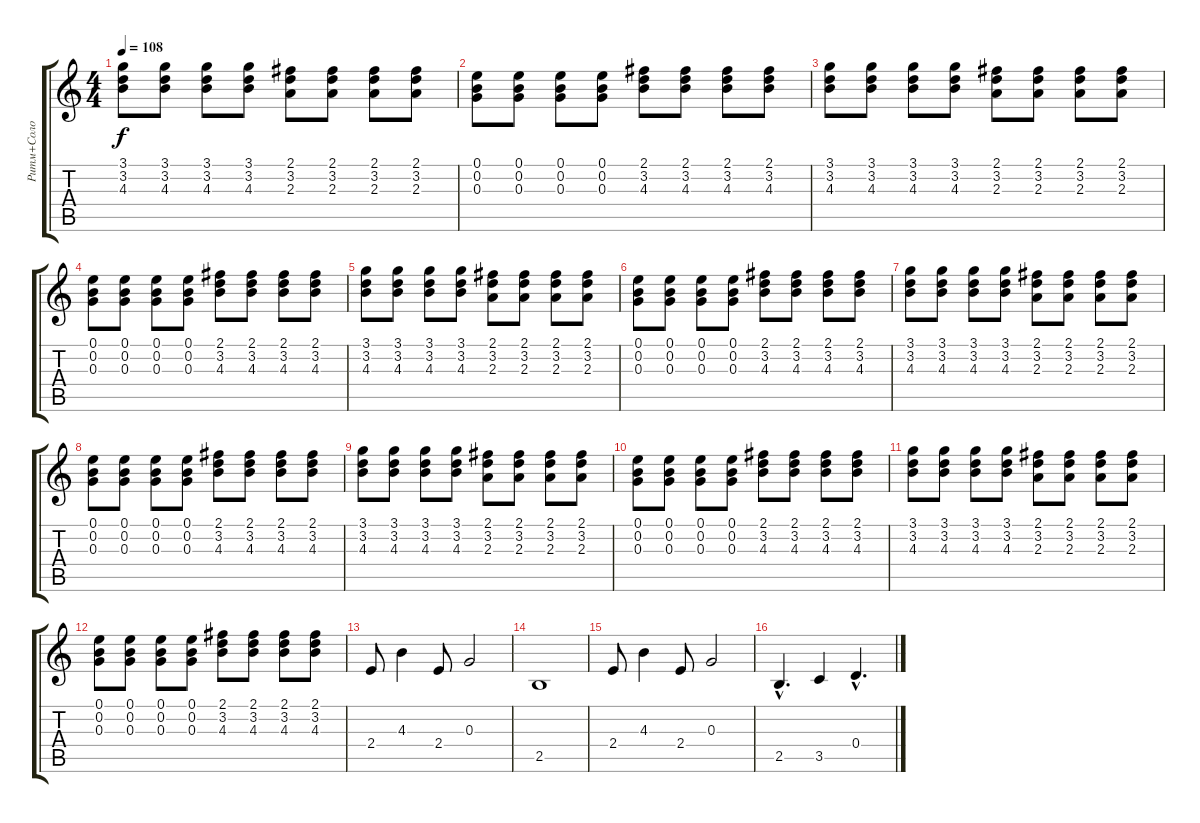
\track ("Ритм+Соло" "Ритм+Соло") {instrument acousticguitarsteel}
\staff {score tabs}
\tuning (E4 B3 G3 D3 A2 E2) {hide}
\ts (4 4)
\tempo 108
\clef g2
\ks c
(3.1 3.2 4.3).8{dy f} (3.1 3.2 4.3).8 (3.1 3.2 4.3).8 (3.1 3.2 4.3).8 (2.1 3.2 2.3).8 (2.1 3.2 2.3).8 (2.1 3.2 2.3).8 (2.1 3.2 2.3).8 |
(0.1 0.2 0.3).8 (0.1 0.2 0.3).8 (0.1 0.2 0.3).8 (0.1 0.2 0.3).8 (2.1 3.2 4.3).8 (2.1 3.2 4.3).8 (2.1 3.2 4.3).8 (2.1 3.2 4.3).8 |
(3.1 3.2 4.3).8 (3.1 3.2 4.3).8 (3.1 3.2 4.3).8 (3.1 3.2 4.3).8 (2.1 3.2 2.3).8 (2.1 3.2 2.3).8 (2.1 3.2 2.3).8 (2.1 3.2 2.3).8 |
(0.1 0.2 0.3).8 (0.1 0.2 0.3).8 (0.1 0.2 0.3).8 (0.1 0.2 0.3).8 (2.1 3.2 4.3).8 (2.1 3.2 4.3).8 (2.1 3.2 4.3).8 (2.1 3.2 4.3).8 |
(3.1 3.2 4.3).8 (3.1 3.2 4.3).8 (3.1 3.2 4.3).8 (3.1 3.2 4.3).8 (2.1 3.2 2.3).8 (2.1 3.2 2.3).8 (2.1 3.2 2.3).8 (2.1 3.2 2.3).8 |
(0.1 0.2 0.3).8 (0.1 0.2 0.3).8 (0.1 0.2 0.3).8 (0.1 0.2 0.3).8 (2.1 3.2 4.3).8 (2.1 3.2 4.3).8 (2.1 3.2 4.3).8 (2.1 3.2 4.3).8 |
(3.1 3.2 4.3).8 (3.1 3.2 4.3).8 (3.1 3.2 4.3).8 (3.1 3.2 4.3).8 (2.1 3.2 2.3).8 (2.1 3.2 2.3).8 (2.1 3.2 2.3).8 (2.1 3.2 2.3).8 |
(0.1 0.2 0.3).8 (0.1 0.2 0.3).8 (0.1 0.2 0.3).8 (0.1 0.2 0.3).8 (2.1 3.2 4.3).8 (2.1 3.2 4.3).8 (2.1 3.2 4.3).8 (2.1 3.2 4.3).8 |
(3.1 3.2 4.3).8 (3.1 3.2 4.3).8 (3.1 3.2 4.3).8 (3.1 3.2 4.3).8 (2.1 3.2 2.3).8 (2.1 3.2 2.3).8 (2.1 3.2 2.3).8 (2.1 3.2 2.3).8 |
(0.1 0.2 0.3).8 (0.1 0.2 0.3).8 (0.1 0.2 0.3).8 (0.1 0.2 0.3).8 (2.1 3.2 4.3).8 (2.1 3.2 4.3).8 (2.1 3.2 4.3).8 (2.1 3.2 4.3).8 |
(3.1 3.2 4.3).8 (3.1 3.2 4.3).8 (3.1 3.2 4.3).8 (3.1 3.2 4.3).8 (2.1 3.2 2.3).8 (2.1 3.2 2.3).8 (2.1 3.2 2.3).8 (2.1 3.2 2.3).8 |
(0.1 0.2 0.3).8 (0.1 0.2 0.3).8 (0.1 0.2 0.3).8 (0.1 0.2 0.3).8 (2.1 3.2 4.3).8 (2.1 3.2 4.3).8 (2.1 3.2 4.3).8 (2.1 3.2 4.3).8 |
2.4.8{volume 14 instrument distortionguitar} 4.3.4 2.4.8 0.3.2 |
2.5.1 |
2.4.8 4.3.4 2.4.8 0.3.2 |
2.5{hac}.4{d} 3.5.4 0.4{hac}.4{d}
